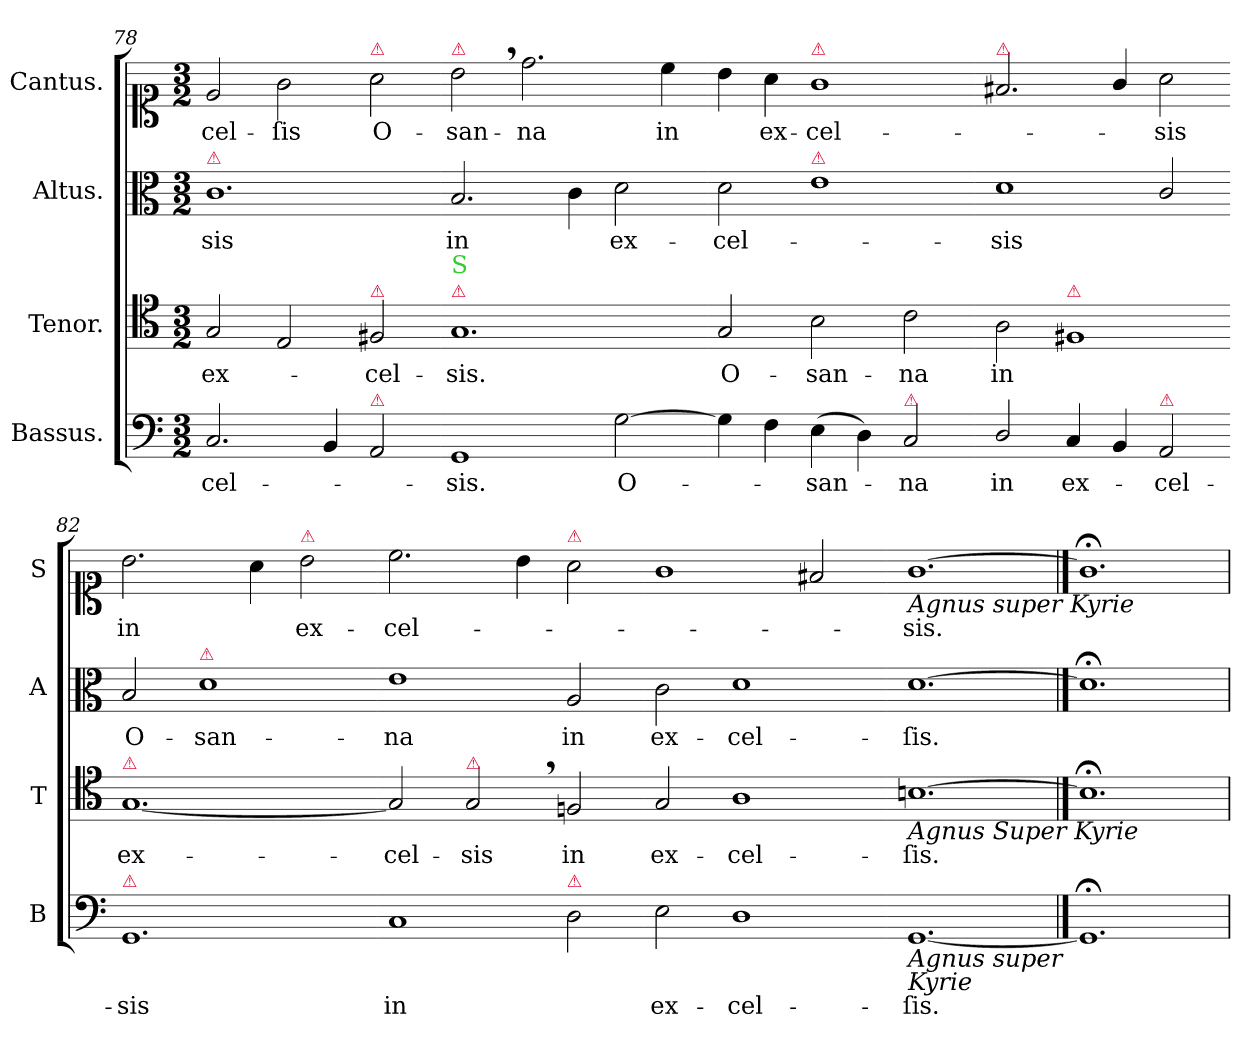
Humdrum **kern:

**kern	**text	**kern	**text	**kern	**text	**kern	**text
*part4	*part4	*part3	*part3	*part2	*part2	*part1	*part1
*staff4	*staff4	*staff3	*staff3	*staff2	*staff2	*staff1	*staff1
*I"Bassus.	*	*I"Tenor.	*	*I"Altus.	*	*I"Cantus.	*
*I'B	*	*I'T	*	*I'A	*	*I'S	*
*clefF4	*	*clefC4	*	*clefC3	*	*clefC1	*
*k[]	*	*k[]	*	*k[]	*	*k[]	*
*M3/2	*	*M3/2	*	*M3/2	*	*M3/2	*
=78	=78	=78	=78	=78	=78	=78	=78
!	!	!	!	!LO:TX:a:color=crimson:t=⚠	!	!	!
2.C/	-cel-	2G/	ex-	1.c\	-sis	2e/	-cel-
.	.	2E/	.	.	.	2g\	-ſis
4BB/	.	.	.	.	.	.	.
!	!	!	!	!	!	!LO:TX:a:color=crimson:t=⚠	!
!	!	!LO:TX:a:color=crimson:t=⚠	!	!	!	!	!
!LO:TX:a:color=crimson:t=⚠	!	!	!	!	!	!	!
2AA/	.	2F#X/	-cel-	.	.	2a\	O-
=79-	=79-	=79-	=79-	=79-	=79-	=79-	=79-
!	!	!	!	!	!	!LO:TX:a:color=crimson:t=⚠	!
!	!	!LO:TX:a:color=crimson:t=⚠	!	!	!	!	!
!	!	!LO:TX:a:color=limegreen:t=S	!	!	!	!	!
1GG/	-sis.	1.G/	-sis.	2.B/	in	2b,<\	-san-
.	.	.	.	.	.	2.dd\	-na
.	.	.	.	4c\	.	.	.
!	!LO:LY:i	!	!	!	!	!	!
[2G\	O-	.	.	2d\	ex-	.	.
.	.	.	.	.	.	4cc\	in
=80-	=80-	=80-	=80-	=80-	=80-	=80-	=80-
4G\]	.	2G/	O-	2d\	-cel-	4b\	.
4F\	.	.	.	.	.	4a\	ex-
!	!	!	!	!	!	!LO:TX:a:color=crimson:t=⚠	!
!	!	!	!	!LO:TX:a:color=crimson:t=⚠	!	!	!
!	!LO:LY:i	!	!	!	!	!	!
(4E\	-san-	2B\	-san-	1e\	.	1g\	-cel-
4D\)	.	.	.	.	.	.	.
!LO:TX:a:color=crimson:t=⚠	!	!	!	!	!	!	!
!	!LO:LY:i	!	!	!	!	!	!
2C/	-na	2c\	-na	.	.	.	.
=81-	=81-	=81-	=81-	=81-	=81-	=81-	=81-
!	!	!	!	!	!	!LO:TX:a:color=crimson:t=⚠	!
!	!LO:LY:i	!	!	!	!	!	!
2D/	in	2A\	in	1d\	-sis	2.f#X/	.
!	!	!LO:TX:a:color=crimson:t=⚠	!	!	!	!	!
!	!LO:LY:i	!	!	!	!	!	!
4C/	ex-	1F#X/	.	.	.	.	.
4BB/	.	.	.	.	.	4g/	.
!LO:TX:a:color=crimson:t=⚠	!	!	!	!	!	!	!
!	!LO:LY:i	!	!	!	!	!	!
2AA/	-cel-	.	.	2c/	.	2a\	-sis
=82-	=82-	=82-	=82-	=82-	=82-	=82-	=82-
!	!	!LO:TX:a:color=crimson:t=⚠	!	!	!	!	!
!LO:TX:a:color=crimson:t=⚠	!	!	!	!	!	!	!
!	!LO:LY:i	!	!	!	!	!	!
1.GG/	-sis	[1.G/	ex-	2B/	O-	2.b\	in
!	!	!	!	!LO:TX:a:color=crimson:t=⚠	!	!	!
.	.	.	.	1d\	-san-	.	.
.	.	.	.	.	.	4a\	.
!	!	!	!	!	!	!LO:TX:a:color=crimson:t=⚠	!
.	.	.	.	.	.	2b\	ex-
=83-	=83-	=83-	=83-	=83-	=83-	=83-	=83-
1C/	in	2G/]	-cel-	1e\	-na	2.cc\	-cel-
!	!	!LO:TX:a:color=crimson:t=⚠	!	!	!	!	!
.	.	2G,</	-sis	.	.	.	.
.	.	.	.	.	.	4b\	.
!	!	!	!	!	!	!LO:TX:a:color=crimson:t=⚠	!
!LO:TX:a:color=crimson:t=⚠	!	!	!	!	!	!	!
2D\	.	2Fn/	in	2A/	in	2a\	.
=84-	=84-	=84-	=84-	=84-	=84-	=84-	=84-
2E\	ex-	2G/	ex-	2c\	ex-	1g\	.
1D\	-cel-	1A\	-cel-	1d\	-cel-	.	.
.	.	.	.	.	.	2f#X/	.
=85-	=85-	=85-	=85-	=85-	=85-	=85-	=85-
!	!	!	!	!	!	!LO:TX:b:i:t=Agnus super Kyrie	!
!	!	!LO:TX:b:i:t=Agnus Super Kyrie	!	!	!	!	!
!LO:TX:b:i:t=Agnus super\nKyrie	!	!	!	!	!	!	!
[1.GG/	-ſis.	[1.Bn\	-ſis.	[1.d\	-ſis.	[1.g\	-sis.
==86	==86	==86	==86	==86	==86	==86	==86
1.GG;</]	.	1.B;<\]	.	1.d;<\]	.	1.g;<\]	.
=	=	=	=	=	=	=	=
*-	*-	*-	*-	*-	*-	*-	*-
